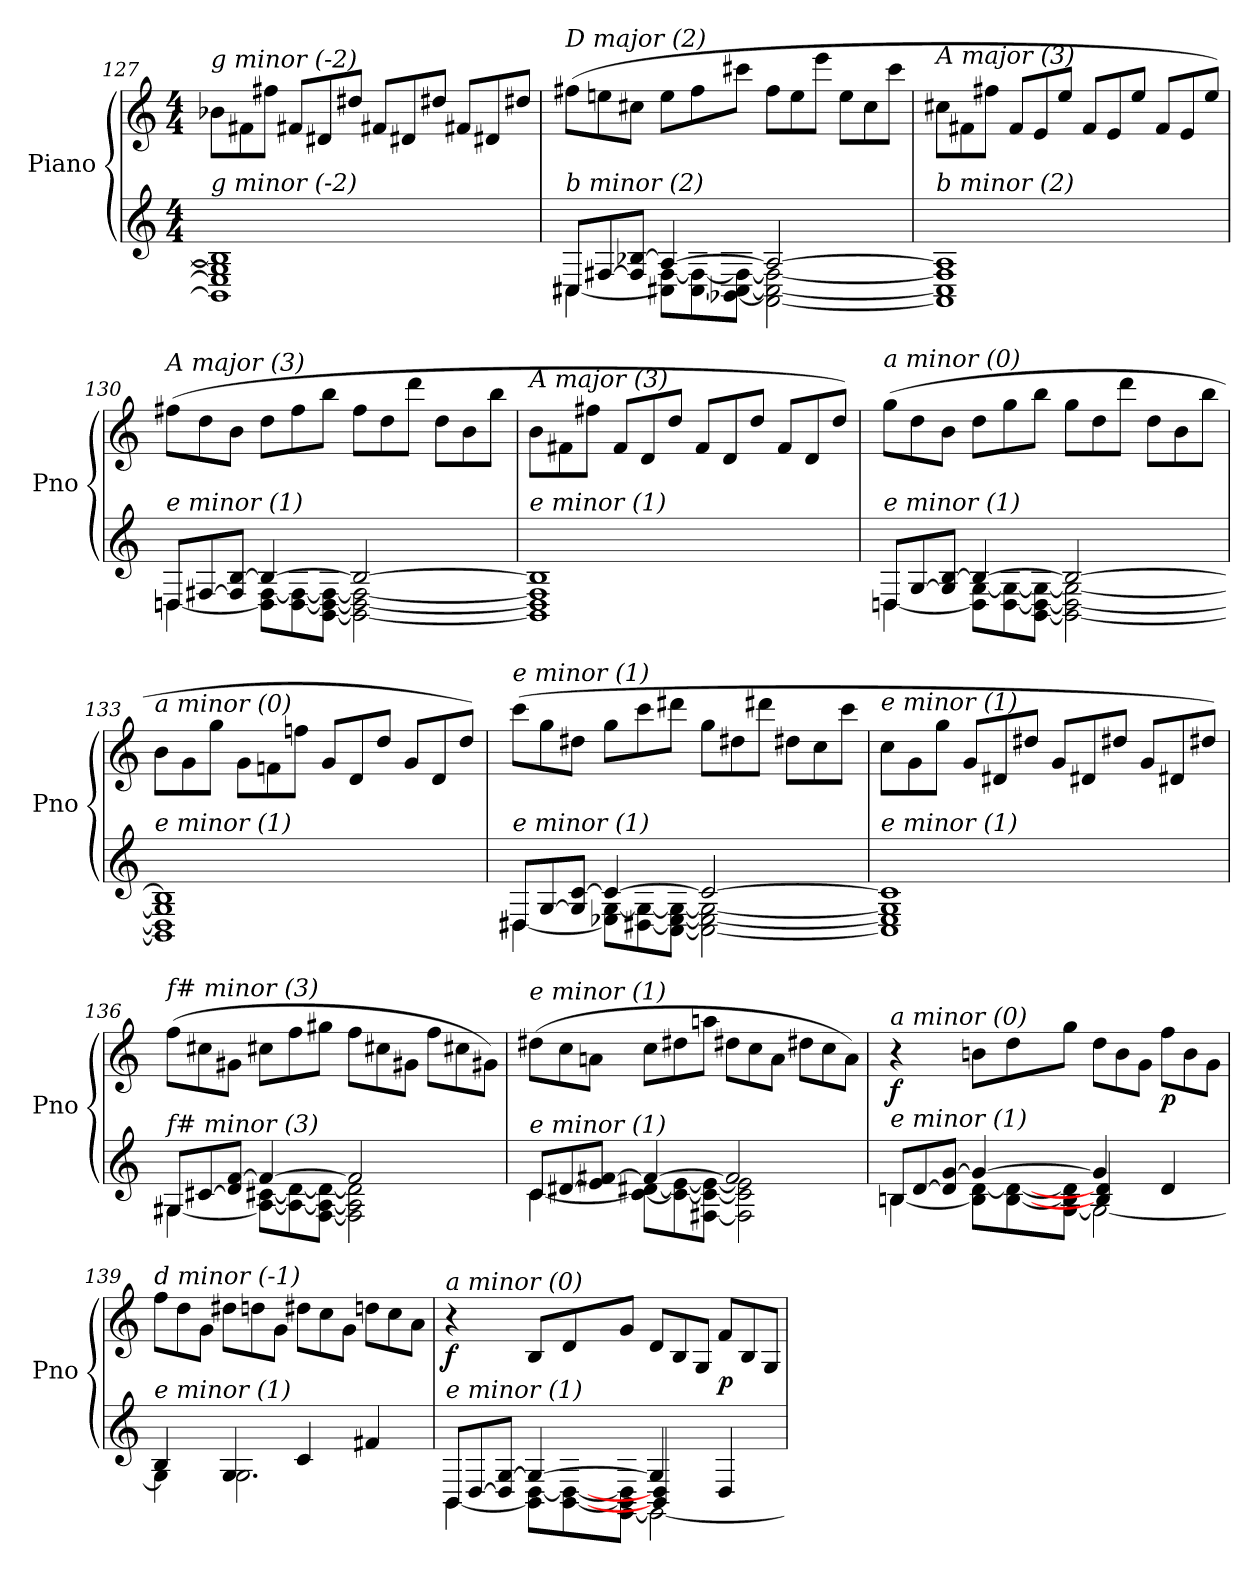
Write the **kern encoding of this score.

**kern	**kern	**dynam
*part1	*part1	*part1
*staff2	*staff1	*staff1/2
*I"Piano	*	*
*I'Pno	*	*
*clefG2	*clefG2	*
*k[]	*k[]	*
*M4/4	*M4/4	*
=127	=127	=127
*^	*	*
*	*	*Xtuplet	*
!	!	!LO:TX:i:t=g minor (-2)	!
!LO:TX:i:t=g minor (-2)	!	!	!
1B-]	1BB-] 1E-] 1G-]	12b-X\L	.
.	.	12f#Xi\	.
.	.	12ff#Xi\J	.
.	.	12f#Xi/L	.
.	.	12d#Xi/	.
.	.	12dd#Xi/J	.
.	.	12f#Xi/L	.
.	.	12d#Xi/	.
.	.	12dd#Xi/J	.
.	.	12f#Xi/L	.
.	.	12d#Xi/	.
.	.	12dd#Xi/J	.
=128	=128	=128	=128
*Xtuplet	*	*	*
!	!	!LO:TX:i:t=D major (2)	!
!LO:TX:i:t=b minor (2)	!	!	!
12C#X/L	[4C#X\	(12ff#X\L	.
[12F#X/	.	12een\	.
12F#/] [12B-Xi/J	.	12cc#X\J	.
4A#/_	12C#X\] [12F#\L	12ee\L	.
.	[12C#\ 12F#\_	12ff#\	.
.	[12BB-Xi\ 12C#\_ 12F#\_J	12ccc#X\J	.
2A#/_	2AA#\_ 2C#\_ 2F#\_	12ff#\L	.
.	.	12ee\	.
.	.	12eee\J	.
.	.	12ee\L	.
.	.	12cc#\	.
.	.	12ccc#\J	.
!!LO:LB:g=z
=129	=129	=129	=129
!	!	!LO:TX:i:t=A major (3)	!
!LO:TX:i:t=b minor (2)	!	!	!
1A#]	1AA#] 1C#] 1F#]	12cc#X\L	.
.	.	12f#X\	.
.	.	12ff#X\J	.
.	.	12f#/L	.
.	.	12e/	.
.	.	12ee/J	.
.	.	12f#/L	.
.	.	12e/	.
.	.	12ee/J	.
.	.	12f#/L	.
.	.	12e/	.
.	.	12ee/J)	.
=130	=130	=130	=130
!	!	!LO:TX:i:t=A major (3)	!
!LO:TX:i:t=e minor (1)	!	!	!
12Dn/L	[4Dn\	(12ff#X\L	.
[12F#X/	.	12dd\	.
12F#/] [12B/J	.	12b\J	.
4B/_	12Dn\] [12F#\L	12dd\L	.
.	[12D\ 12F#\_	12ff#\	.
.	[12BB\ 12D\_ 12F#\_J	12bb\J	.
2B/_	2BB\_ 2D\_ 2F#\_	12ff#\L	.
.	.	12dd\	.
.	.	12ddd\J	.
.	.	12dd\L	.
.	.	12b\	.
.	.	12bb\J	.
=131	=131	=131	=131
!	!	!LO:TX:i:t=A major (3)	!
!LO:TX:i:t=e minor (1)	!	!	!
1B]	1BB] 1D] 1F#]	12b\L	.
.	.	12f#X\	.
.	.	12ff#X\J	.
.	.	12f#/L	.
.	.	12d/	.
.	.	12dd/J	.
.	.	12f#/L	.
.	.	12d/	.
.	.	12dd/J	.
.	.	12f#/L	.
.	.	12d/	.
.	.	12dd/J)	.
!!LO:PB:g=z
=132	=132	=132	=132
!	!	!LO:TX:i:t=a minor (0)	!
!LO:TX:i:t=e minor (1)	!	!	!
12Dn/L	[4D\	(12gg\L	.
[12G/	.	12dd\	.
12G/] [12B/J	.	12b\J	.
4B/_	12Dn\] [12G\L	12dd\L	.
.	[12D\ 12G\_	12gg\	.
.	[12BB\ 12D\_ 12G\_J	12bb\J	.
2B/_	2BB\_ 2D\_ 2G\_	12gg\L	.
.	.	12dd\	.
.	.	12ddd\J	.
.	.	12dd\L	.
.	.	12b\	.
.	.	12bb\J	.
=133	=133	=133	=133
!	!	!LO:TX:i:t=a minor (0)	!
!LO:TX:i:t=e minor (1)	!	!	!
1B]	1BB] 1D] 1G]	12b\L	.
.	.	12g\	.
.	.	12gg\J	.
.	.	12g\L	.
.	.	12fn\	.
.	.	12ffn\J	.
.	.	12g/L	.
.	.	12d/	.
.	.	12dd/J	.
.	.	12g/L	.
.	.	12d/	.
.	.	12dd/J)	.
=134	=134	=134	=134
!	!	!LO:TX:i:t=e minor (1)	!
!LO:TX:i:t=e minor (1)	!	!	!
12D#Xi/L	[4D#Xi\	(12ccc\L	.
[12G/	.	12gg\	.
12G/] [12c/J	.	12dd#Xi\J	.
4c/_	12E-X\] [12G\L	12gg\L	.
.	[12D#Xi\ 12G\_	12ccc\	.
.	[12C\ 12E-\_ 12G\_J	12ddd#Xi\J	.
2c/_	2C\_ 2E-\_ 2G\_	12gg\L	.
.	.	12dd#Xi\	.
.	.	12ddd#Xi\J	.
.	.	12dd#Xi\L	.
.	.	12cc\	.
.	.	12ccc\J	.
!!LO:LB:g=z
=135	=135	=135	=135
!	!	!LO:TX:i:t=e minor (1)	!
!LO:TX:i:t=e minor (1)	!	!	!
1c]	1C] 1E-] 1G]	12cc\L	.
.	.	12g\	.
.	.	12gg\J	.
.	.	12g/L	.
.	.	12d#Xi/	.
.	.	12dd#Xi/J	.
.	.	12g/L	.
.	.	12d#Xi/	.
.	.	12dd#Xi/J	.
.	.	12g/L	.
.	.	12d#Xi/	.
.	.	12dd#Xi/J)	.
=136	=136	=136	=136
!	!	!LO:TX:i:t=f# minor (3)	!
!LO:TX:i:t=f# minor (3)	!	!	!
12G#Xi/L	[4G#Xi\	(12ff\L	.
[12c#Xi/	.	12cc#Xi\	.
12d-/] [12f/J	.	12g#Xi\J	.
4f/_	12A-\_ [12c#Xi\L	12cc#Xi\L	.
.	12A-\_ 12d-\_	12ff\	.
.	[12F\ 12A-\_ 12d-\_J	12gg#Xi\J	.
2f/]	2F\] 2A-\] 2d-\]	12ff\L	.
.	.	12cc#Xi\	.
.	.	12g#Xi\J	.
.	.	12ff\L	.
.	.	12cc#Xi\	.
.	.	12g#Xi\J)	.
=137	=137	=137	=137
!	!	!LO:TX:i:t=e minor (1)	!
!LO:TX:i:t=e minor (1)	!	!	!
12c/L	[4c\	(12dd#Xi\L	.
[12d#Xi/	.	12cc\	.
12e-/] [12f#X/J	.	12an\J	.
4f#/_	12c\_ [12d#Xi\L	12cc\L	.
.	12c\_ 12e-\_	12dd#Xi\	.
.	[12F#X\ 12c\_ 12e-\_J	12aan\J	.
2f#/]	2F#\] 2c\] 2e-\]	12dd#Xi\L	.
.	.	12cc\	.
.	.	12a\J	.
.	.	12dd#Xi\L	.
.	.	12cc\	.
.	.	12a\J)	.
!!LO:LB:g=z
=138	=138	=138	=138
*	*^	*^	*
!	!	!	!LO:TX:i:t=a minor (0)	!	!
!LO:TX:i:t=e minor (1)	!	!	!	!	!
!	!	!	!	!	!LO:DY:b
12B/L	[4Bn\	4ryy	4r	4ryy	f
[12d/	.	.	.	.	.
12d/] [12g/J	.	.	.	.	.
4g/_	12B\] [12d\L	[12d\Lyy	12bn\L	2ryy	.
.	[12B\ 12d\_	[12B\yy 12d\yy_	12dd\	.	.
.	[12G\ 12B\] 12d\]J	12B\yy_ 12d\yy_J	12gg\J	.	.
4g/]	2G\_	4B/] 4d/]	12dd\L	.	.
.	.	.	12b\	.	.
.	.	.	12g\J	.	.
!	!	!	!	!	!LO:DY:b
4d/	.	4ryy	12ff\L	4ryy	p
.	.	.	12b\	.	.
.	.	.	12g\J	.	.
*	*v	*v	*	*	*
*	*	*v	*v	*
=139	=139	=139	=139
!	!	!LO:TX:i:t=d minor (-1)	!
!LO:TX:i:t=e minor (1)	!	!	!
4B/	4G\]	12ff\L	.
.	.	12dd\	.
.	.	12g\J	.
4G/	2.G\	12dd#Xi\L	.
.	.	12dd\	.
.	.	12g\J	.
4c/	.	12dd#Xi\L	.
.	.	12cc\	.
.	.	12g\J	.
4f#X/	.	12dd\L	.
.	.	12cc\	.
.	.	12a\J	.
=140	=140	=140	=140
*	*^	*^	*
!	!	!	!LO:TX:i:t=a minor (0)	!	!
!LO:TX:i:t=e minor (1)	!	!	!	!	!
!	!	!	!	!	!LO:DY:b
12BB/L	[4BB\	4ryy	4r	4ryy	f
[12D/	.	.	.	.	.
12D/] [12G/J	.	.	.	.	.
4G/_	12BB\] [12D\L	[12D\Lyy	12B/L	2ryy	.
.	[12BB\ 12D\_	[12BB\yy 12D\yy_	12d/	.	.
.	[12GG\ 12BB\] 12D\]J	12BB\yy_ 12D\yy_J	12g/J	.	.
4G/]	2GG\_	4BB/] 4D/]	12d/L	.	.
.	.	.	12B/	.	.
.	.	.	12G/J	.	.
!	!	!	!	!	!LO:DY:b
4D/	.	4ryy	12f/L	4ryy	p
.	.	.	12B/	.	.
.	.	.	12G/J	.	.
*v	*v	*v	*	*	*
*	*v	*v	*
=	=	=
*-	*-	*-
